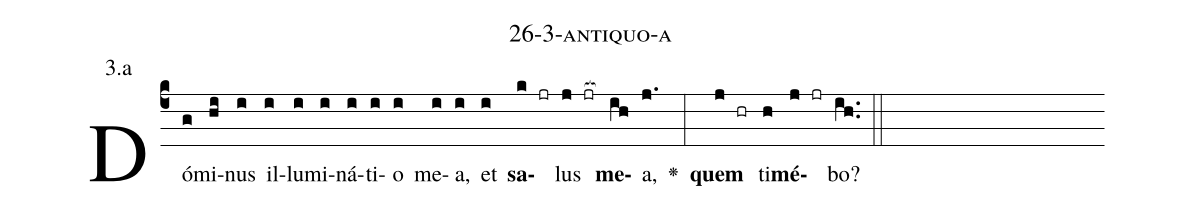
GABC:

name: 26-3-antiquo-a;
annotation: 3.a;
%%
(c4)Dó(g)mi(hi)nus(i) il(i)lu(i)mi(i)ná(i)ti(i)o(i) me(i)a,(i) et(i) <b>sa</b>(k jr)lus(j jr[ocb:1{]) <b>me</b>(ih[ocb:0}])a,(j.) <v>\greheightstar</v>(:) <b>quem</b>(j hr) ti(h)<b>mé</b>(j jr)bo?(ih..) (::)


%E(i) u(i) o(j) u(h) a(j) e.(ih..) (::)
